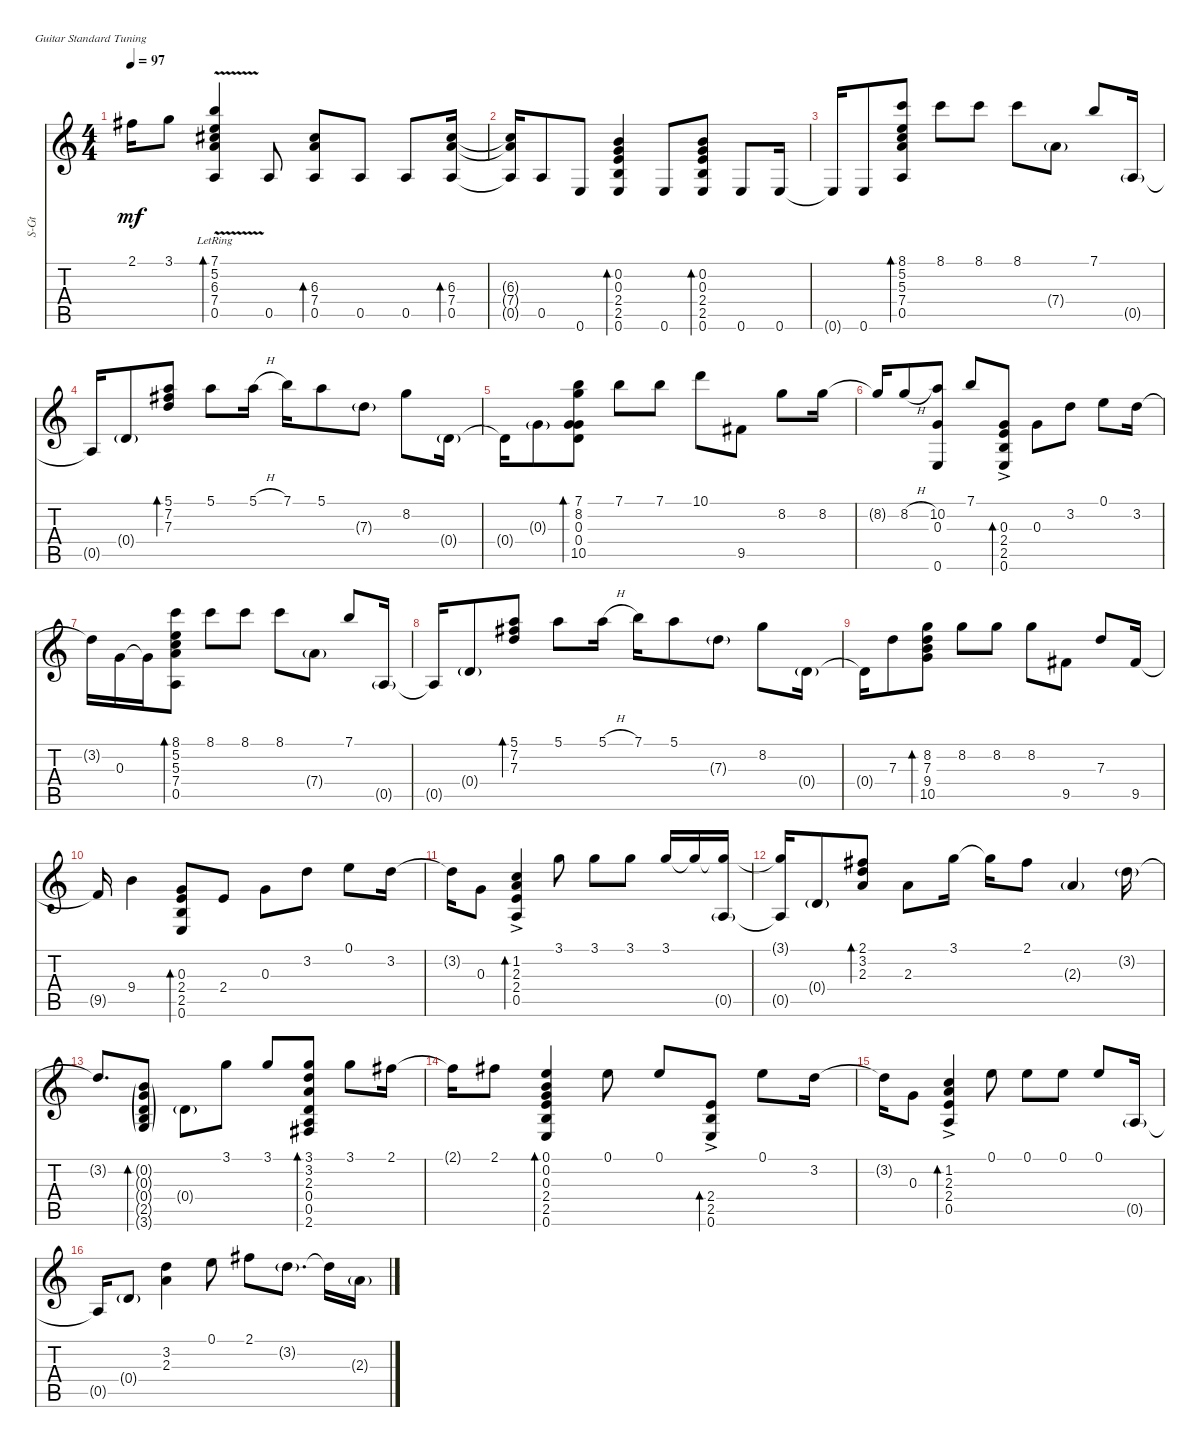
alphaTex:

\defaultSystemsLayout 4
\bracketExtendMode nobrackets
\otherSystemsTrackNameOrientation horizontal
\track ("Steel Guitar" "S-Gt") {instrument acousticguitarsteel}
\staff {score tabs}
\tuning (E4 B3 G3 D3 A2 E2)
\ts (4 4)
\tempo 97
\clef g2
\ks c
2.1{t}.16{dy mf} 3.1.8 (0.5 7.4{lr} 6.3{v} 5.2 7.1).4{bd 72} 0.5.8 (0.5 7.4 6.3).8{bd 36} 0.5.8 0.5.8 (0.5 7.4 6.3).16{bd 38} |
(0.5{t} 7.4{t} 6.3{t}).16 0.5.8 0.6.8 (0.6 2.5 2.4 0.3 0.2).4{bd 35} 0.6.8 (0.6 2.5 2.4 0.3 0.2).8{bd 35} 0.6.8 0.6.16 |
0.6{t}.16 0.6.8 (8.1 0.5 7.4 5.3 5.2).8{bd 49} 8.1.8 8.1.8 8.1.8 7.4{g}.8 7.1.8 0.5{g}.16 |
0.5{t}.16 0.4{g}.8 (5.1 7.3 7.2).8{bd 49} 5.1.8 5.1{h}.16 7.1.16 5.1.8 7.3{g}.8 8.2.8 0.4{g}.16 |
0.4{t}.16 0.3{g}.8 (7.1 10.5 8.2 0.3 0.4).8{bd 48} 7.1.8 7.1.8 10.1.8 9.5.8 8.2.8 8.2.16 |
8.2{t}.16 8.2{h}.8 (10.2 0.6 0.3).8 7.1.8 (0.6 2.5{ac} 2.4 0.3).8{bd 72} 0.3.8 3.2.8 0.1.8 3.2.16 |
3.2{t}.16 0.3.16 0.3{t}.16 (8.1 0.5 7.4 5.3 5.2).8{bd 49} 8.1.8 8.1.8 8.1.8 7.4{g}.8 7.1.8 0.5{g}.16 |
0.5{t}.16 0.4{g}.8 (5.1 7.3 7.2).8{bd 49} 5.1.8 5.1{h}.16 7.1.16 5.1.8 7.3{g}.8 8.2.8 0.4{g}.16 |
0.4{t}.16 7.3.8 (10.5 7.3 8.2 9.4).8{bd 72} 8.2.8 8.2.8 8.2.8 9.5.8 7.3.8 9.5.16 |
9.5{t}.16 9.4.4 (0.6 2.5 2.4 0.3).8{bd 48} 2.4.8 0.3.8 3.2.8 0.1.8 3.2.16 |
3.2{t}.16 0.3.8 (1.2 2.3 2.4{ac} 0.5).4{bd 72} 3.1.8 3.1.8 3.1.8 3.1.16 3.1{t}.16 (3.1{t} 0.5{g}).16 |
(3.1{t} 0.5{t}).16 0.4{g}.8 (2.1 3.2 2.3).8{bd 75} 2.3.8 3.1.16 3.1{t}.16 2.1.8 2.3{g}.4 3.2{g}.16 |
3.2{t}.8{d} (0.2{g} 3.6{g} 0.3{g} 0.4{g} 2.5{g}).8{bd 74} 0.4{g}.8 3.1.8 3.1.8 (3.1 2.6 3.2 2.3 0.4 0.5).8{bd 73} 3.1.8 2.1.16 |
2.1{t}.16 2.1.8 (0.1 0.6 0.2 0.3 2.4 2.5).4{bd 72} 0.1.8 0.1.8 (0.6 2.5{ac} 2.4).8{bd 72} 0.1.8 3.2.16 |
3.2{t}.16 0.3.8 (1.2 2.3 2.4{ac} 0.5).4{bd 72} 0.1.8 0.1.8 0.1.8 0.1.8 0.5{g}.16 |
0.5{t}.16 0.4{g}.8 (3.2 2.3).4 0.1.8 2.1.8 3.2{g}.8{d} 3.2{t}.16 2.3{g}.16
